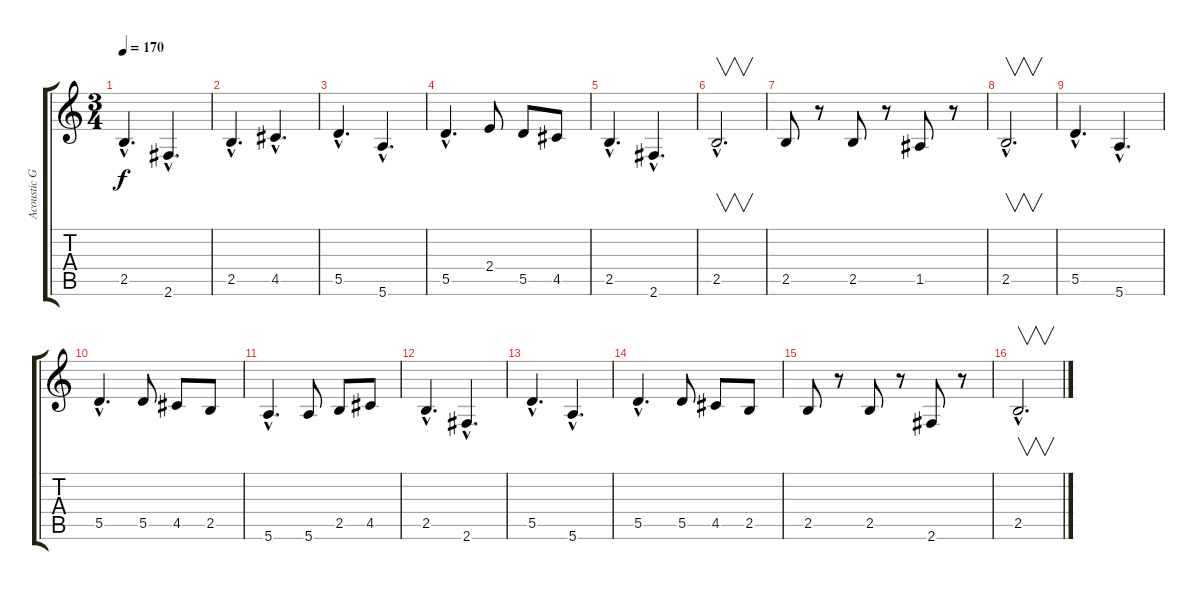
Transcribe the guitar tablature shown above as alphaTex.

\track ("Acoustic Guitar 1" "Acoustic G") {instrument acousticguitarnylon}
\staff {score tabs}
\tuning (E4 B3 G3 D3 A2 E2) {hide}
\ts (3 4)
\tempo 170
\clef g2
\ks c
2.5{hac}.4{d dy f instrument acousticguitarnylon} 2.6{hac}.4{d} |
2.5{hac}.4{d} 4.5{hac}.4{d} |
5.5{hac}.4{d} 5.6{hac}.4{d} |
5.5{hac}.4{d} 2.4.8 5.5.8 4.5.8 |
2.5{hac}.4{d} 2.6{hac}.4{d} |
2.5{hac}.2{v d} |
2.5.8 r.8 2.5.8 r.8 1.5.8 r.8 |
2.5{hac}.2{v d} |
5.5{hac}.4{d} 5.6{hac}.4{d} |
5.5{hac}.4{d} 5.5.8 4.5.8 2.5.8 |
5.6{hac}.4{d} 5.6.8 2.5.8 4.5.8 |
2.5{hac}.4{d} 2.6{hac}.4{d} |
5.5{hac}.4{d} 5.6{hac}.4{d} |
5.5{hac}.4{d} 5.5.8 4.5.8 2.5.8 |
2.5.8 r.8 2.5.8 r.8 2.6.8 r.8 |
2.5{hac}.2{v d}
